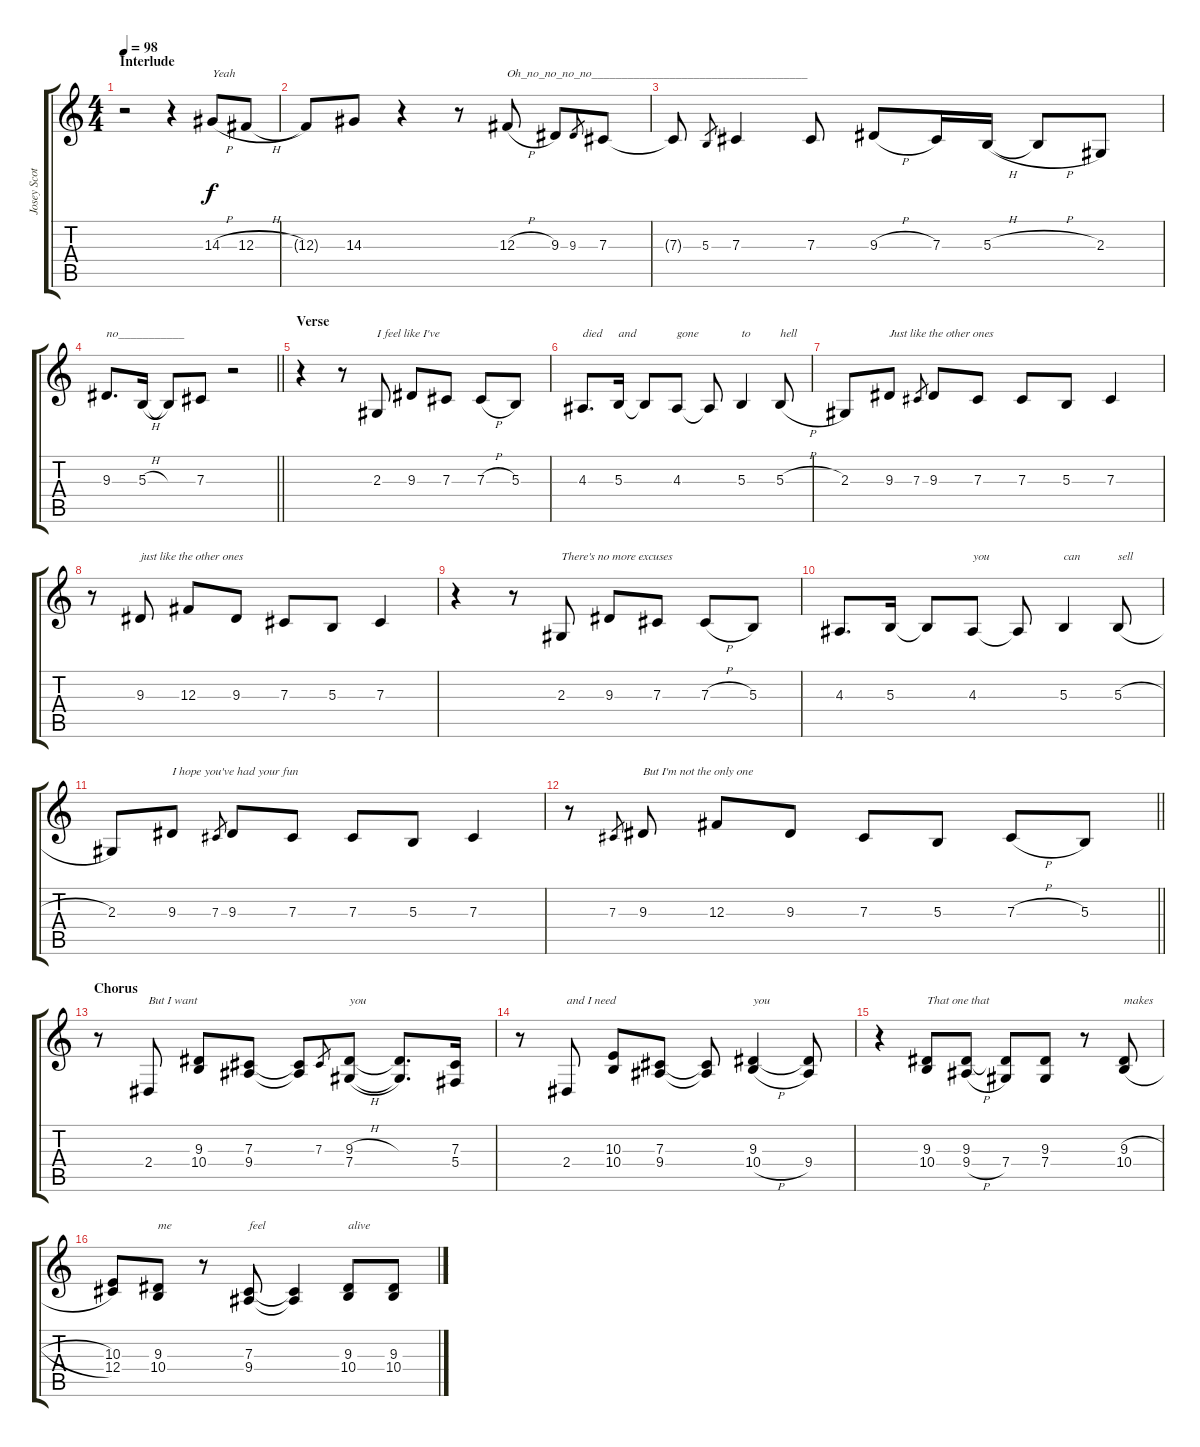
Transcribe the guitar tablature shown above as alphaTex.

\track ("Josey Scott (Lead Vocals)" "Josey Scot") {instrument tenorsax}
\staff {score tabs}
\tuning (Eb4 Bb3 Gb3 Db3 Ab2 Db2) {hide}
\ts (4 4)
\section ("" "Interlude")
\tempo 98
\clef g2
\ks c
r.2{dy f} r.4 14.3{h}.8{txt "Yeah"} 12.3{h}.8 |
12.3{t}.8 14.3.8 r.4 r.8 12.3{h}.8{txt "Oh_no_no_no_no____________________________________"} 9.3.8 9.3.8{gr} 7.3.8 |
7.3{t}.8 5.3.8{gr} 7.3.4 7.3.8 9.3{h}.8 7.3.16 5.3{h}.16 5.3{h t}.8 2.3.8 |
\barLineRight lightlight
9.3.8{d txt "no___________"} 5.3{h}.16 5.3{t}.8 7.3.8 r.2 |
\section ("" "Verse")
r.4 r.8 2.3.8{txt "I feel like I've"} 9.3.8 7.3.8 7.3{h}.8 5.3.8 |
4.3.8{d txt "died"} 5.3.16{txt "and"} 5.3{t}.8 4.3.8{txt "gone"} 4.3{t}.8 5.3.4{txt "to"} 5.3{h}.8{txt "hell"} |
2.3.8 9.3.8{txt "Just like the other ones"} 7.3.8{gr} 9.3.8 7.3.8 7.3.8 5.3.8 7.3.4 |
r.8 9.3.8{txt "just like the other ones"} 12.3.8 9.3.8 7.3.8 5.3.8 7.3.4 |
r.4 r.8 2.3.8{txt "There's no more excuses"} 9.3.8 7.3.8 7.3{h}.8 5.3.8 |
4.3.8{d} 5.3.16 5.3{t}.8 4.3.8{txt "you"} 4.3{t}.8 5.3.4{txt "can"} 5.3{h}.8{txt "sell"} |
2.3.8 9.3.8{txt "I hope you've had your fun"} 7.3.8{gr} 9.3.8 7.3.8 7.3.8 5.3.8 7.3.4 |
\barLineRight lightlight
r.8 7.3.8{gr} 9.3.8{txt "But I'm not the only one"} 12.3.8 9.3.8 7.3.8 5.3.8 7.3{h}.8 5.3.8 |
\section ("" "Chorus")
r.8 2.4.8{txt "But I want"} (9.3 10.4).8 (7.3 9.4).8 (7.3{t} 9.4{t}).8 7.3.8{gr} (9.3{h} 7.4{h}).8{txt "you"} (9.3{t} 7.4{t}).8{d} (7.3 5.4).16 |
r.8 2.4.8{txt "and I need" beam Up} (10.3 10.4).8{beam Up} (7.3 9.4).8 (7.3{t} 9.4{t}).8 (9.3 10.4{h}).4{txt "you"} (9.3{t} 9.4).8 |
r.4 (9.3 10.4).8{txt "That one that"} (9.3 9.4{h}).8 (9.3{t} 7.4).8 (9.3 7.4).8 r.8 (9.3{h} 10.4{h}).8{txt "makes"} |
(10.3 12.4).8 (9.3 10.4).8{txt "me"} r.8 (7.3 9.4).8{txt "feel"} (7.3{t} 9.4{t}).4 (9.3 10.4).8{txt "alive"} (9.3{h} 10.4{h}).8
